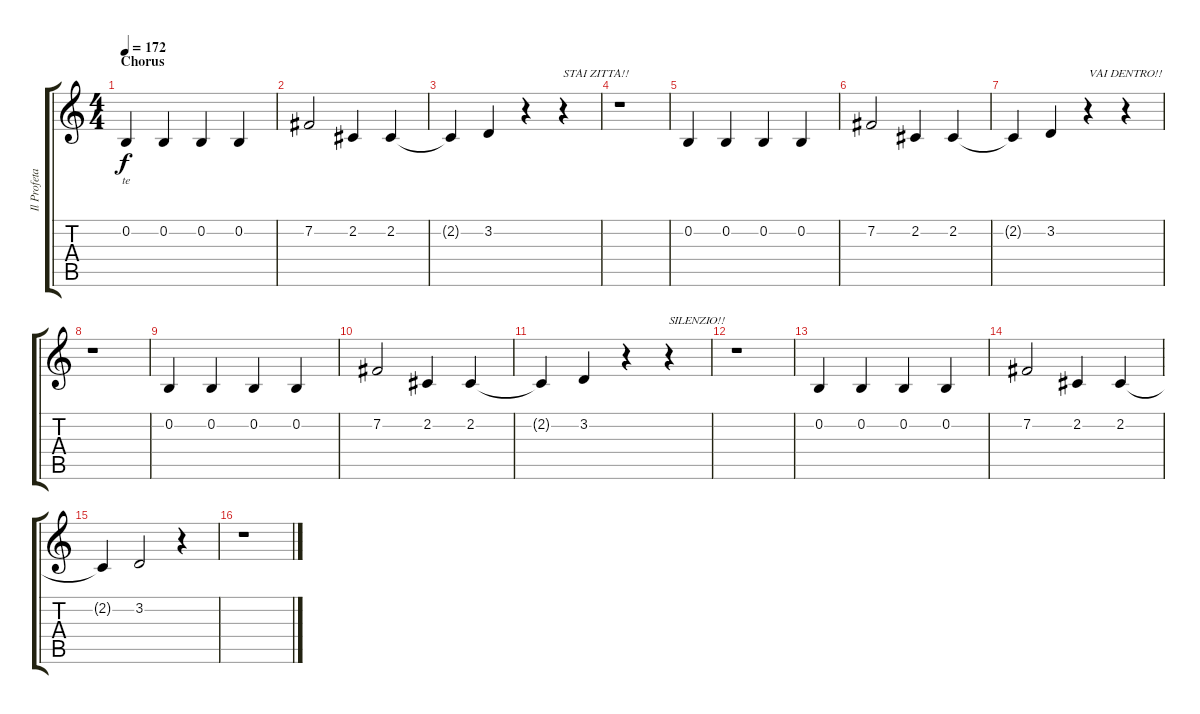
\track ("Il Profeta (Vocals)" "Il Profeta") {instrument lead2sawtooth}
\staff {score tabs}
\tuning (E4 B3 G3 D3 A2 E2) {hide}
\ts (4 4)
\section ("" "Chorus")
\tempo 172
\clef g2
\ks c
0.2.4{lyrics (0 "te") lyrics (1 "") lyrics (2 "") lyrics (3 "") lyrics (4 "") dy f} 0.2.4{lyrics (0 "") lyrics (1 "") lyrics (2 "") lyrics (3 "") lyrics (4 "")} 0.2.4 0.2.4 |
7.2.2 2.2.4 2.2.4 |
2.2{t}.4 3.2.4 r.4 r.4{txt "STAI ZITTA!!"} |
r.1 |
0.2.4 0.2.4 0.2.4 0.2.4 |
7.2.2 2.2.4 2.2.4 |
2.2{t}.4 3.2.4 r.4{txt "VAI DENTRO!!"} r.4 |
r.1 |
0.2.4 0.2.4 0.2.4 0.2.4 |
7.2.2 2.2.4 2.2.4 |
2.2{t}.4 3.2.4 r.4 r.4{txt "SILENZIO!!"} |
r.1 |
0.2.4 0.2.4 0.2.4 0.2.4 |
7.2.2 2.2.4 2.2.4 |
2.2{t}.4 3.2.2 r.4 |
r.1
